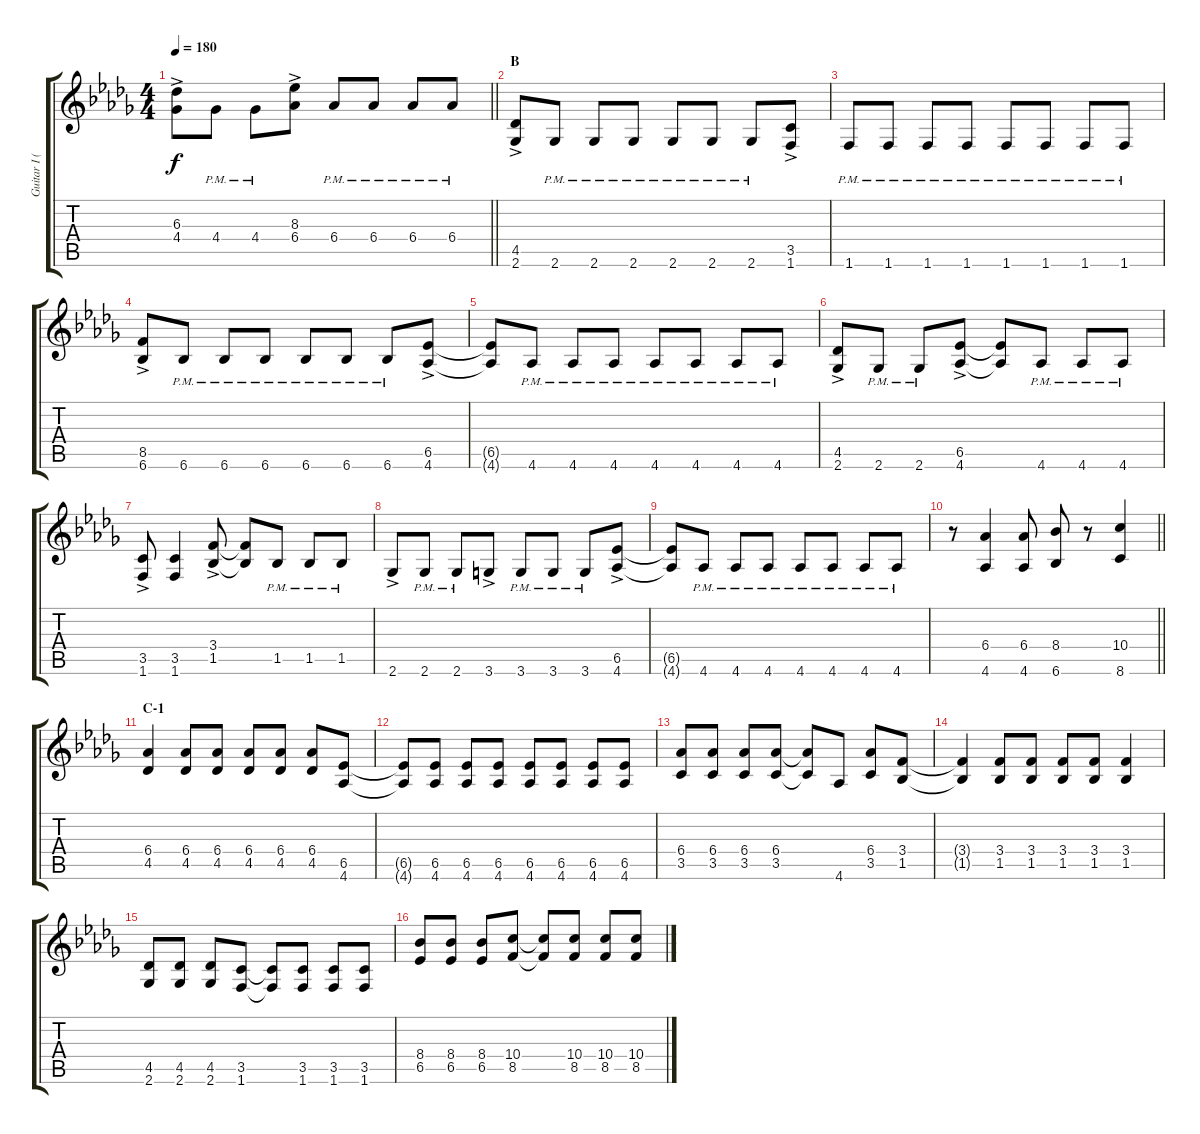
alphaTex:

\track ("Guitar I (Hirasawa Yui)" "Guitar I (") {instrument overdrivenguitar}
\staff {score tabs}
\tuning (E4 B3 G3 D3 A2 E2) {hide}
\ts (4 4)
\tempo 180
\clef g2
\barLineRight lightlight
\ks db
(6.3{ac} 4.4{ac}).8{dy f} 4.4{pm}.8 4.4{pm}.8 (8.3{ac} 6.4{ac}).8 6.4{pm}.8 6.4{pm}.8 6.4{pm}.8 6.4{pm}.8 |
\section ("" "B")
(4.5{ac} 2.6{ac}).8 2.6{pm}.8 2.6{pm}.8 2.6{pm}.8 2.6{pm}.8 2.6{pm}.8 2.6{pm}.8 (3.5{ac} 1.6{ac}).8 |
1.6{pm}.8 1.6{pm}.8 1.6{pm}.8 1.6{pm}.8 1.6{pm}.8 1.6{pm}.8 1.6{pm}.8 1.6{pm}.8 |
(8.5{ac} 6.6{ac}).8 6.6{pm}.8 6.6{pm}.8 6.6{pm}.8 6.6{pm}.8 6.6{pm}.8 6.6{pm}.8 (6.5{ac} 4.6{ac}).8 |
(6.5{t} 4.6{t}).8 4.6{pm}.8 4.6{pm}.8 4.6{pm}.8 4.6{pm}.8 4.6{pm}.8 4.6{pm}.8 4.6{pm}.8 |
(4.5{ac} 2.6{ac}).8 2.6{pm}.8 2.6{pm}.8 (6.5{ac} 4.6{ac}).8 (6.5{t} 4.6{t}).8 4.6{pm}.8 4.6{pm}.8 4.6{pm}.8 |
(3.5{ac} 1.6{ac}).8 (3.5 1.6).4 (3.4{ac} 1.5{ac}).8 (3.4{t} 1.5{t}).8 1.5{pm}.8 1.5{pm}.8 1.5{pm}.8 |
2.6{ac}.8 2.6{pm}.8 2.6{pm}.8 3.6{ac}.8 3.6{pm}.8 3.6{pm}.8 3.6{pm}.8 (6.5{ac} 4.6{ac}).8 |
(6.5{t} 4.6{t}).8 4.6{pm}.8 4.6{pm}.8 4.6{pm}.8 4.6{pm}.8 4.6{pm}.8 4.6{pm}.8 4.6{pm}.8 |
\barLineRight lightlight
r.8 (6.4 4.6).4 (6.4 4.6).8 (8.4 6.6).8 r.8 (10.4 8.6).4 |
\section ("" "C-1")
(6.4 4.5).4 (6.4 4.5).8 (6.4 4.5).8 (6.4 4.5).8 (6.4 4.5).8 (6.4 4.5).8 (6.5 4.6).8 |
(6.5{t} 4.6{t}).8 (6.5 4.6).8 (6.5 4.6).8 (6.5 4.6).8 (6.5 4.6).8 (6.5 4.6).8 (6.5 4.6).8 (6.5 4.6).8 |
(6.4 3.5).8 (6.4 3.5).8 (6.4 3.5).8 (6.4 3.5).8 (6.4{t} 3.5{t}).8 4.6.8 (6.4 3.5).8 (3.4 1.5).8 |
(3.4{t} 1.5{t}).4 (3.4 1.5).8 (3.4 1.5).8 (3.4 1.5).8 (3.4 1.5).8 (3.4 1.5).4 |
(4.5 2.6).8 (4.5 2.6).8 (4.5 2.6).8 (3.5 1.6).8 (3.5{t} 1.6{t}).8 (3.5 1.6).8 (3.5 1.6).8 (3.5 1.6).8 |
(8.4 6.5).8 (8.4 6.5).8 (8.4 6.5).8 (10.4 8.5).8 (10.4{t} 8.5{t}).8 (10.4 8.5).8 (10.4 8.5).8 (10.4 8.5).8
